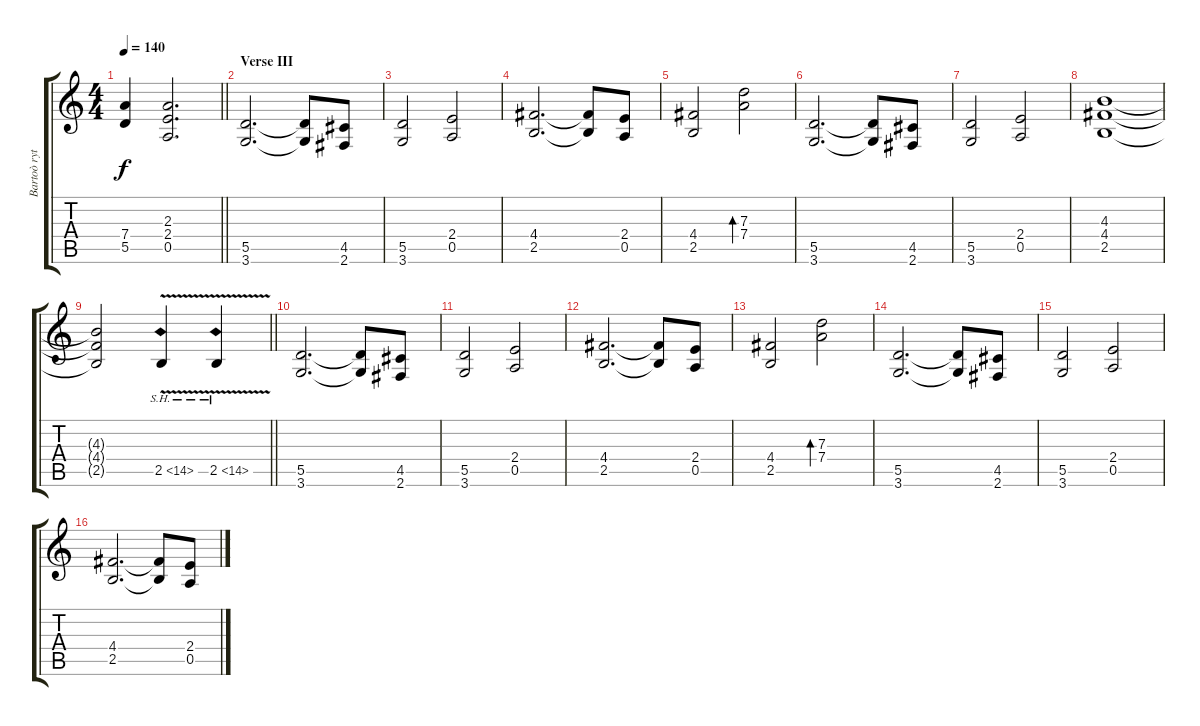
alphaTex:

\track ("Bartoò rythm" "Bartoò ryt") {instrument overdrivenguitar}
\staff {score tabs}
\tuning (E4 B3 G3 D3 A2 E2) {hide}
\ts (4 4)
\tempo 140
\clef g2
\barLineRight lightlight
\ks c
(7.4 5.5).4{dy f} (2.3 2.4 0.5).2{d} |
\section ("" "Verse III")
(5.5 3.6).2{d} (5.5{t} 3.6{t}).8 (4.5 2.6).8 |
(5.5 3.6).2 (2.4 0.5).2 |
(4.4 2.5).2{d} (4.4{t} 2.5{t}).8 (2.4 0.5).8 |
(4.4 2.5).2 (7.3 7.4).2{bd 240} |
(5.5 3.6).2{d} (5.5{t} 3.6{t}).8 (4.5 2.6).8 |
(5.5 3.6).2 (2.4 0.5).2 |
(4.3 4.4 2.5).1 |
\barLineRight lightlight
(4.3{t} 4.4{t} 2.5{t}).2 2.5{sh 12 v}.4 2.5{sh 12 v}.4 |
(5.5 3.6).2{d} (5.5{t} 3.6{t}).8 (4.5 2.6).8 |
(5.5 3.6).2 (2.4 0.5).2 |
(4.4 2.5).2{d} (4.4{t} 2.5{t}).8 (2.4 0.5).8 |
(4.4 2.5).2 (7.3 7.4).2{bd 240} |
(5.5 3.6).2{d} (5.5{t} 3.6{t}).8 (4.5 2.6).8 |
(5.5 3.6).2 (2.4 0.5).2 |
(4.4 2.5).2{d} (4.4{t} 2.5{t}).8 (2.4 0.5).8
